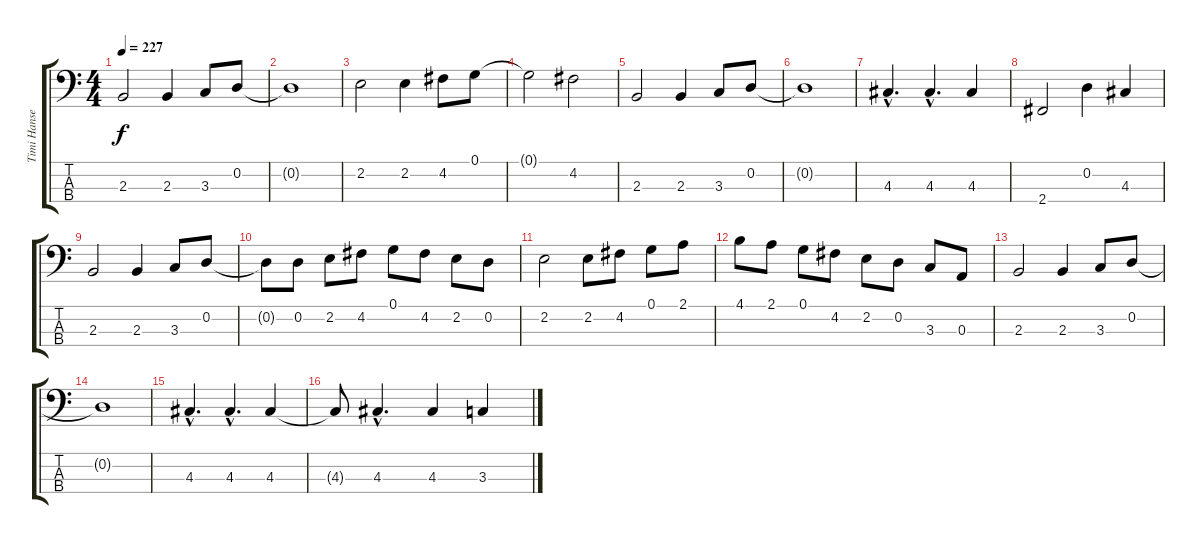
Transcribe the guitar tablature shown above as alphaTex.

\track ("Timi Hansen" "Timi Hanse") {instrument electricbasspick}
\staff {score tabs}
\tuning (G2 D2 A1 E1) {hide}
\ts (4 4)
\tempo 227
\clef f4
\ks c
2.3.2{dy f} 2.3.4 3.3.8 0.2.8 |
0.2{t}.1 |
2.2.2 2.2.4 4.2.8 0.1.8 |
0.1{t}.2 4.2.2 |
2.3.2 2.3.4 3.3.8 0.2.8 |
0.2{t}.1 |
4.3{hac}.4{d} 4.3{hac}.4{d} 4.3.4 |
2.4.2 0.2.4 4.3.4 |
2.3.2 2.3.4 3.3.8 0.2.8 |
0.2{t}.8 0.2.8 2.2.8 4.2.8 0.1.8 4.2.8 2.2.8 0.2.8 |
2.2.2 2.2.8 4.2.8 0.1.8 2.1.8 |
4.1.8 2.1.8 0.1.8 4.2.8 2.2.8 0.2.8 3.3.8 0.3.8 |
2.3.2 2.3.4 3.3.8 0.2.8 |
0.2{t}.1 |
4.3{hac}.4{d} 4.3{hac}.4{d} 4.3.4 |
4.3{t}.8 4.3{hac}.4{d} 4.3.4 3.3.4
